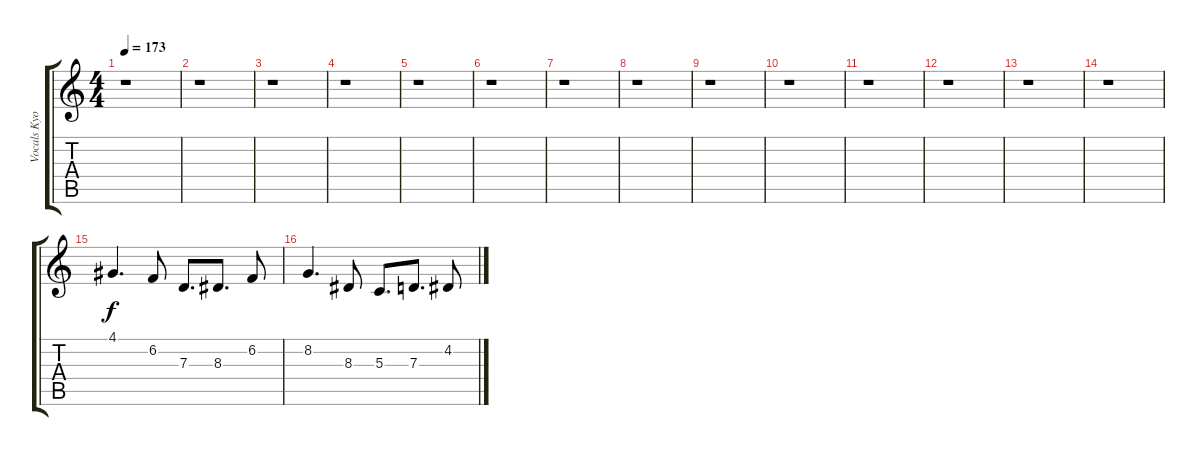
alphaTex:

\track ("Vocals Kyo" "Vocals Kyo") {instrument flute}
\staff {score tabs}
\tuning (E4 B3 G3 D3 A2 E2) {hide}
\ts (4 4)
\tempo 173
\clef g2
\ks c
r.1{dy f} |
r.1 |
r.1 |
r.1 |
r.1 |
r.1 |
r.1 |
r.1 |
r.1 |
r.1 |
r.1 |
r.1 |
r.1 |
r.1 |
4.1.4{d} 6.2.8 7.3.8{d} 8.3.8{d} 6.2.8 |
8.2.4{d} 8.3.8 5.3.8{d} 7.3.8{d} 4.2.8
